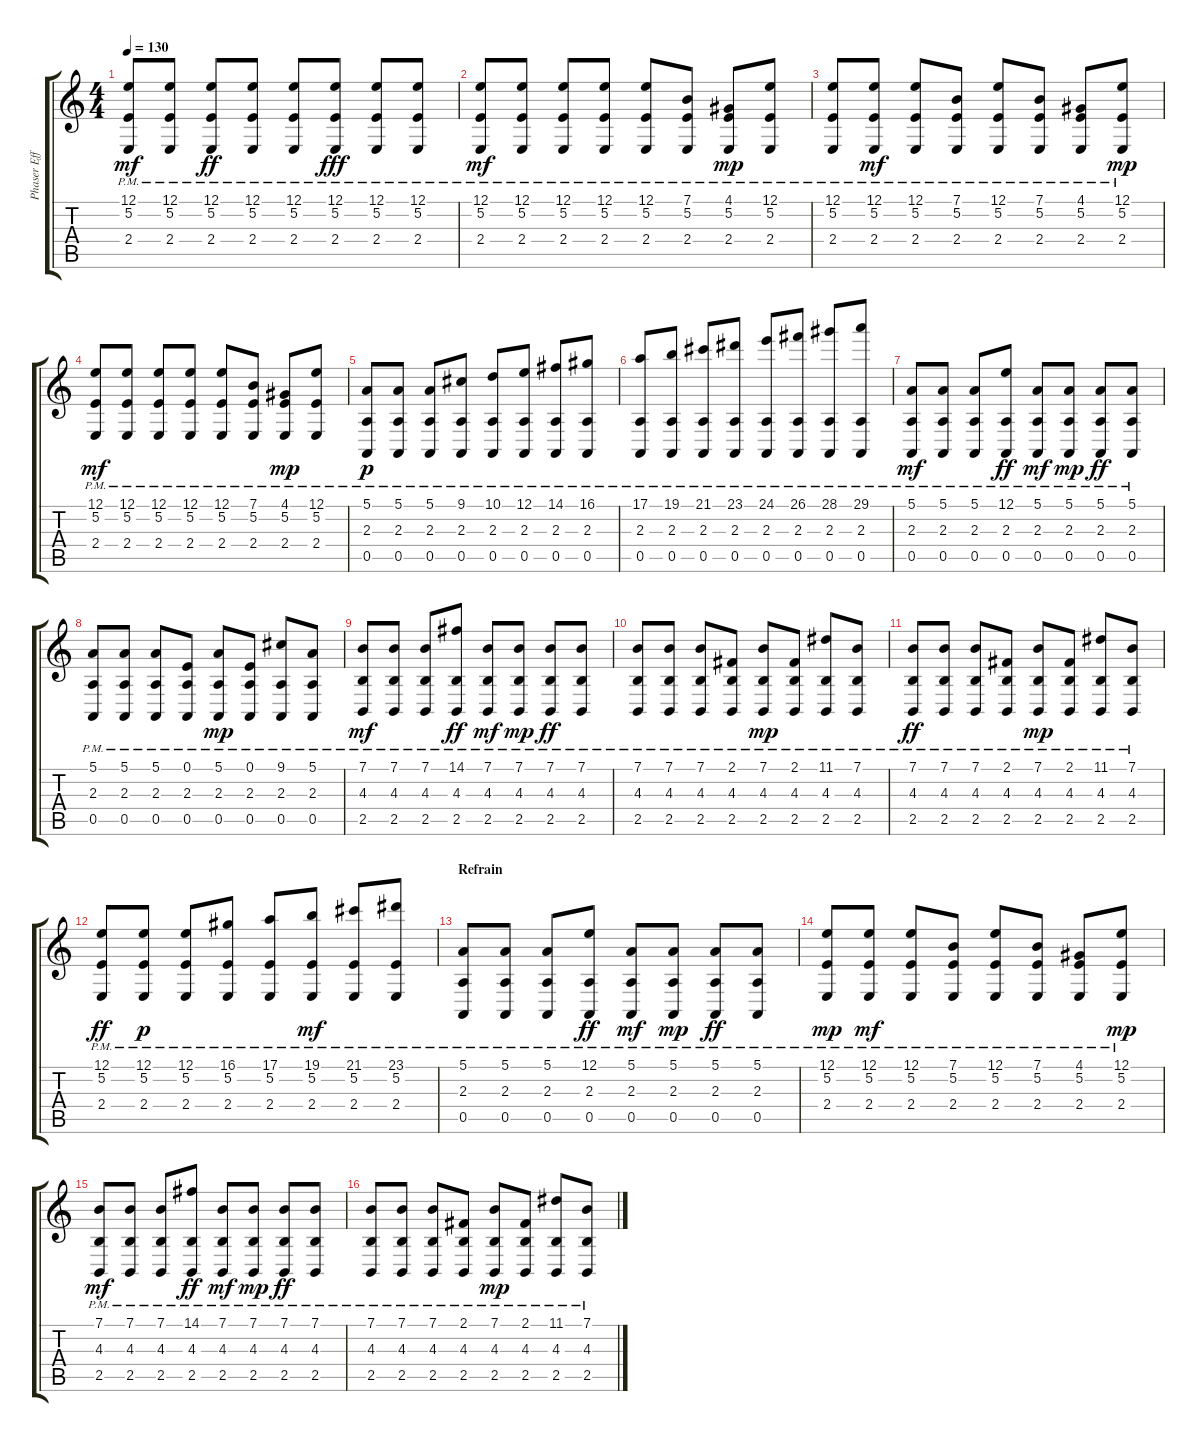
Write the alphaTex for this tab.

\track ("Phaser Effekt" "Phaser Eff") {instrument pad7halo}
\staff {score tabs}
\tuning (E4 B3 G3 D3 A2 E2) {hide}
\ts (4 4)
\tempo 130
\clef g2
\ks c
(12.1{pm} 5.2{pm} 2.4{pm}).8{dy mf} (12.1{pm} 5.2{pm} 2.4{pm}).8 (12.1 5.2{pm} 2.4{pm}).8{dy ff} (12.1 5.2{pm} 2.4{pm}).8 (12.1{pm} 5.2{pm} 2.4{pm}).8 (12.1{pm} 5.2{pm} 2.4{pm}).8{dy fff} (12.1{pm} 5.2{pm} 2.4{pm}).8 (12.1 5.2{pm} 2.4{pm}).8 |
(12.1{pm} 5.2{pm} 2.4{pm}).8{dy mf} (12.1{pm} 5.2{pm} 2.4{pm}).8 (12.1{pm} 5.2{pm} 2.4{pm}).8 (12.1{pm} 5.2{pm} 2.4{pm}).8 (12.1{pm} 5.2{pm} 2.4{pm}).8 (7.1{pm} 5.2{pm} 2.4{pm}).8 (4.1{pm} 5.2{pm} 2.4{pm}).8{dy mp} (12.1{pm} 5.2{pm} 2.4{pm}).8 |
(12.1{pm} 5.2{pm} 2.4{pm}).8 (12.1{pm} 5.2{pm} 2.4{pm}).8{dy mf} (12.1{pm} 5.2{pm} 2.4{pm}).8 (7.1{pm} 5.2{pm} 2.4{pm}).8 (12.1{pm} 5.2{pm} 2.4{pm}).8 (7.1{pm} 5.2{pm} 2.4{pm}).8 (4.1{pm} 5.2{pm} 2.4{pm}).8 (12.1{pm} 5.2{pm} 2.4{pm}).8{dy mp} |
(12.1{pm} 5.2{pm} 2.4{pm}).8{dy mf} (12.1{pm} 5.2{pm} 2.4{pm}).8 (12.1{pm} 5.2{pm} 2.4{pm}).8 (12.1{pm} 5.2{pm} 2.4{pm}).8 (12.1{pm} 5.2{pm} 2.4{pm}).8 (7.1{pm} 5.2{pm} 2.4{pm}).8 (4.1{pm} 5.2{pm} 2.4{pm}).8{dy mp} (12.1{pm} 5.2{pm} 2.4{pm}).8 |
(5.1{pm} 2.3{pm} 0.5{pm}).8{dy p} (5.1{pm} 2.3{pm} 0.5{pm}).8 (5.1 2.3{pm} 0.5{pm}).8 (9.1 2.3{pm} 0.5{pm}).8 (10.1{pm} 2.3{pm} 0.5{pm}).8 (12.1{pm} 2.3{pm} 0.5{pm}).8 (14.1{pm} 2.3{pm} 0.5{pm}).8 (16.1 2.3{pm} 0.5{pm}).8 |
(17.1{pm} 2.3{pm} 0.5{pm}).8 (19.1{pm} 2.3{pm} 0.5{pm}).8 (21.1 2.3{pm} 0.5{pm}).8 (23.1 2.3{pm} 0.5{pm}).8 (24.1 2.3{pm} 0.5{pm}).8 (26.1 2.3{pm} 0.5{pm}).8 (28.1 2.3{pm} 0.5{pm}).8 (29.1 2.3{pm} 0.5{pm}).8 |
(5.1{pm} 2.3{pm} 0.5{pm}).8{dy mf} (5.1{pm} 2.3{pm} 0.5{pm}).8 (5.1{pm} 2.3{pm} 0.5{pm}).8 (12.1{pm} 2.3{pm} 0.5{pm}).8{dy ff} (5.1{pm} 2.3{pm} 0.5{pm}).8{dy mf} (5.1{pm} 2.3{pm} 0.5{pm}).8{dy mp} (5.1{pm} 2.3{pm} 0.5{pm}).8{dy ff} (5.1{pm} 2.3{pm} 0.5{pm}).8 |
(5.1{pm} 2.3{pm} 0.5{pm}).8 (5.1{pm} 2.3{pm} 0.5{pm}).8 (5.1{pm} 2.3{pm} 0.5{pm}).8 (0.1{pm} 2.3{pm} 0.5{pm}).8 (5.1{pm} 2.3{pm} 0.5{pm}).8{dy mp} (0.1{pm} 2.3{pm} 0.5{pm}).8 (9.1{pm} 2.3{pm} 0.5{pm}).8 (5.1{pm} 2.3{pm} 0.5{pm}).8 |
(7.1{pm} 4.3{pm} 2.5{pm}).8{dy mf} (7.1{pm} 4.3{pm} 2.5{pm}).8 (7.1{pm} 4.3{pm} 2.5{pm}).8 (14.1{pm} 4.3{pm} 2.5{pm}).8{dy ff} (7.1{pm} 4.3{pm} 2.5{pm}).8{dy mf} (7.1{pm} 4.3{pm} 2.5{pm}).8{dy mp} (7.1{pm} 4.3{pm} 2.5{pm}).8{dy ff} (7.1{pm} 4.3{pm} 2.5{pm}).8 |
(7.1{pm} 4.3{pm} 2.5{pm}).8 (7.1{pm} 4.3{pm} 2.5{pm}).8 (7.1{pm} 4.3{pm} 2.5{pm}).8 (2.1{pm} 4.3{pm} 2.5{pm}).8 (7.1{pm} 4.3{pm} 2.5{pm}).8{dy mp} (2.1{pm} 4.3{pm} 2.5{pm}).8 (11.1{pm} 4.3{pm} 2.5{pm}).8 (7.1{pm} 4.3{pm} 2.5{pm}).8 |
(7.1{pm} 4.3{pm} 2.5{pm}).8{dy ff} (7.1{pm} 4.3{pm} 2.5{pm}).8 (7.1{pm} 4.3{pm} 2.5{pm}).8 (2.1{pm} 4.3{pm} 2.5{pm}).8 (7.1{pm} 4.3{pm} 2.5{pm}).8{dy mp} (2.1{pm} 4.3{pm} 2.5{pm}).8 (11.1{pm} 4.3{pm} 2.5{pm}).8 (7.1{pm} 4.3{pm} 2.5{pm}).8 |
(12.1{pm} 5.2{pm} 2.4{pm}).8{dy ff} (12.1{pm} 5.2{pm} 2.4{pm}).8{dy p} (12.1 5.2{pm} 2.4{pm}).8 (16.1 5.2{pm} 2.4{pm}).8 (17.1{pm} 5.2{pm} 2.4{pm}).8 (19.1{pm} 5.2{pm} 2.4{pm}).8{dy mf} (21.1{pm} 5.2{pm} 2.4{pm}).8 (23.1 5.2{pm} 2.4{pm}).8 |
\section ("" "Refrain")
(5.1{pm} 2.3{pm} 0.5{pm}).8{volume 9} (5.1{pm} 2.3{pm} 0.5{pm}).8 (5.1{pm} 2.3{pm} 0.5{pm}).8 (12.1{pm} 2.3{pm} 0.5{pm}).8{dy ff} (5.1{pm} 2.3{pm} 0.5{pm}).8{dy mf} (5.1{pm} 2.3{pm} 0.5{pm}).8{dy mp} (5.1{pm} 2.3{pm} 0.5{pm}).8{dy ff} (5.1{pm} 2.3{pm} 0.5{pm}).8 |
(12.1{pm} 5.2{pm} 2.4{pm}).8{dy mp} (12.1{pm} 5.2{pm} 2.4{pm}).8{dy mf} (12.1{pm} 5.2{pm} 2.4{pm}).8 (7.1{pm} 5.2{pm} 2.4{pm}).8 (12.1{pm} 5.2{pm} 2.4{pm}).8 (7.1{pm} 5.2{pm} 2.4{pm}).8 (4.1{pm} 5.2{pm} 2.4{pm}).8 (12.1{pm} 5.2{pm} 2.4{pm}).8{dy mp} |
(7.1{pm} 4.3{pm} 2.5{pm}).8{dy mf} (7.1{pm} 4.3{pm} 2.5{pm}).8 (7.1{pm} 4.3{pm} 2.5{pm}).8 (14.1{pm} 4.3{pm} 2.5{pm}).8{dy ff} (7.1{pm} 4.3{pm} 2.5{pm}).8{dy mf} (7.1{pm} 4.3{pm} 2.5{pm}).8{dy mp} (7.1{pm} 4.3{pm} 2.5{pm}).8{dy ff} (7.1{pm} 4.3{pm} 2.5{pm}).8 |
(7.1{pm} 4.3{pm} 2.5{pm}).8 (7.1{pm} 4.3{pm} 2.5{pm}).8 (7.1{pm} 4.3{pm} 2.5{pm}).8 (2.1{pm} 4.3{pm} 2.5{pm}).8 (7.1{pm} 4.3{pm} 2.5{pm}).8{dy mp} (2.1{pm} 4.3{pm} 2.5{pm}).8 (11.1{pm} 4.3{pm} 2.5{pm}).8 (7.1{pm} 4.3{pm} 2.5{pm}).8
